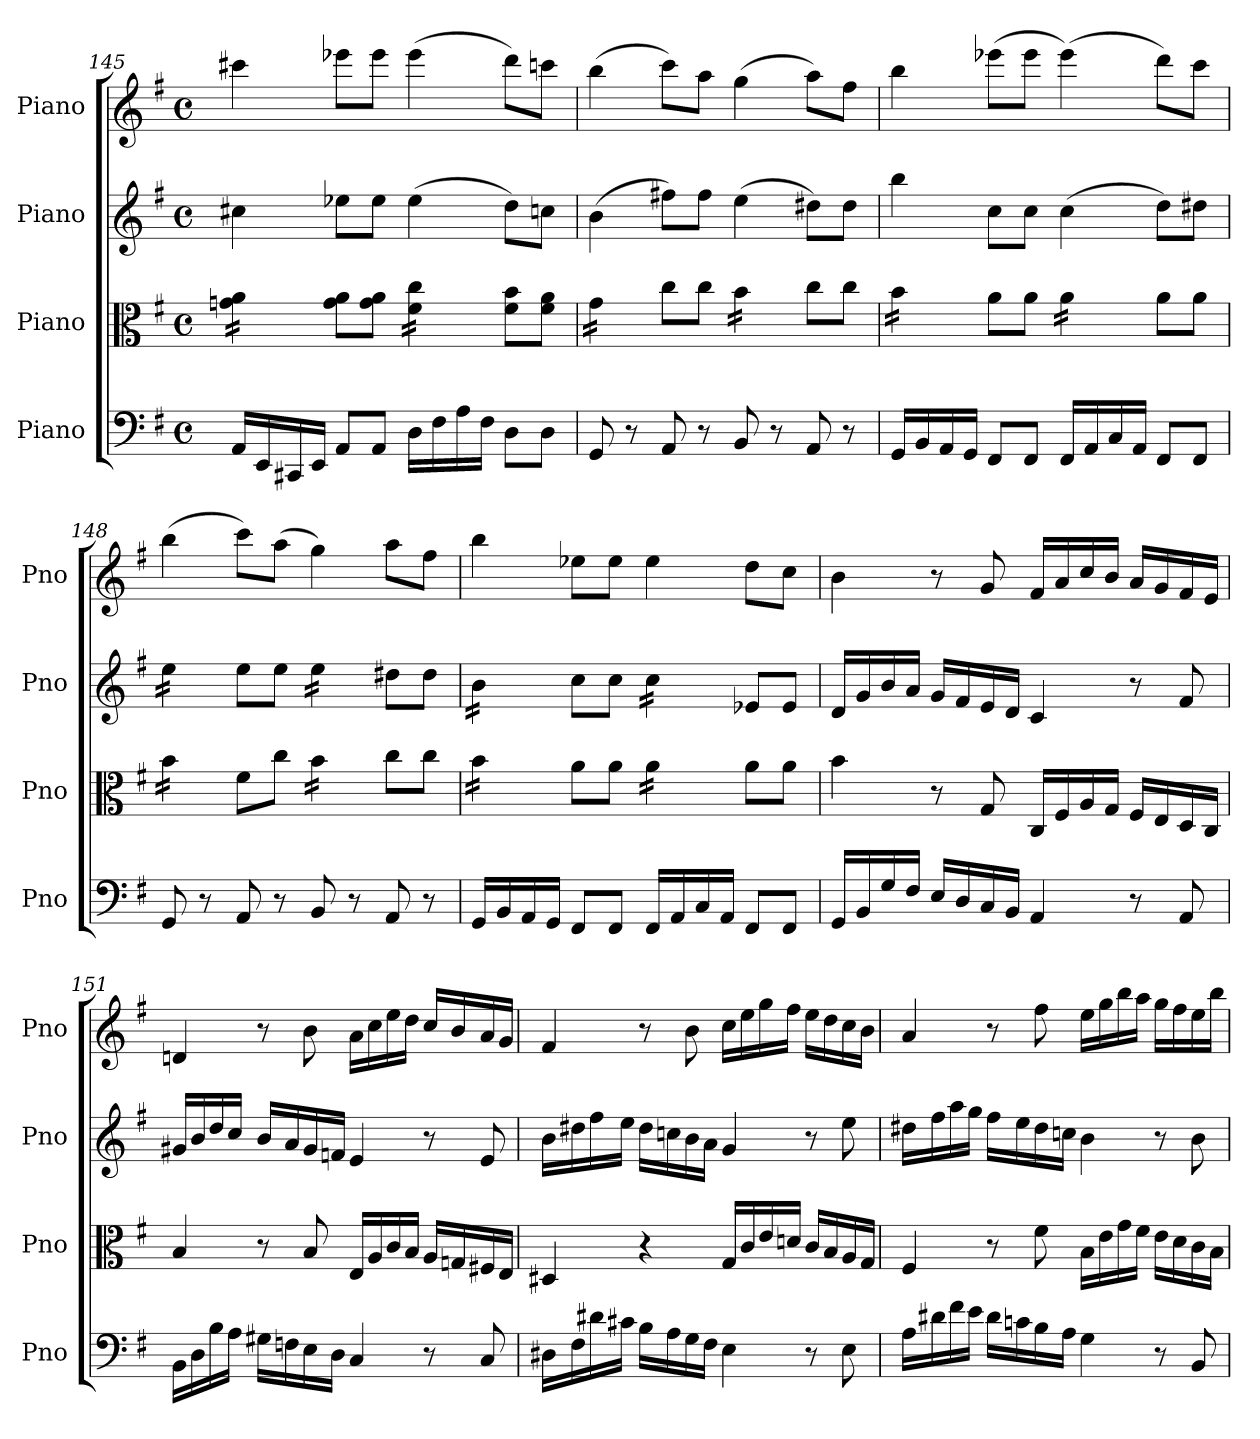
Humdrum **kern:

**kern	**kern	**kern	**kern
*part4	*part3	*part2	*part1
*staff4	*staff3	*staff2	*staff1
*I"Piano	*I"Piano	*I"Piano	*I"Piano
*I'Pno	*I'Pno	*I'Pno	*I'Pno
*clefF4	*clefC3	*clefG2	*clefG2
*k[f#]	*k[f#]	*k[f#]	*k[f#]
*M4/4	*M4/4	*M4/4	*M4/4
*met(c)	*met(c)	*met(c)	*met(c)
=145	=145	=145	=145
*	*tremolo	*	*
16AA/LL	16gn\ 16a\LL	4cc#X\	4ccc#X\
16EE/	16gn\ 16a\	.	.
16CC#X/	16gn\ 16a\	.	.
16EE/JJ	16gn\ 16a\JJ	.	.
*	*Xtremolo	*	*
8AA/L	8g\ 8a\L	8ee-X\L	8eee-X\L
8AA/J	8g\ 8a\J	8ee-\J	8eee-\J
*	*tremolo	*	*
16D\LL	16f#\ 16cc\LL	(4ee-\	(4eee-\
16F#\	16f#\ 16cc\	.	.
16A\	16f#\ 16cc\	.	.
16F#\JJ	16f#\ 16cc\JJ	.	.
*	*Xtremolo	*	*
8D\L	8f#\ 8b\L	8dd\L)	8ddd\L)
8D\J	8f#\ 8a\J	8ccn\J	8cccn\J
!!LO:LB:g=z
=146	=146	=146	=146
*	*tremolo	*	*
8GG/	16g\LL	(4b\	(4bb\
.	16g\	.	.
8r	16g\	.	.
.	16g\JJ	.	.
*	*Xtremolo	*	*
8AA/	8cc\L	8ff#X\L)	8ccc\L)
8r	8cc\J	8ff#\J	8aa\J
*	*tremolo	*	*
8BB/	16b\LL	(4ee\	(4gg\
.	16b\	.	.
8r	16b\	.	.
.	16b\JJ	.	.
*	*Xtremolo	*	*
8AA/	8cc\L	8dd#X\L)	8aa\L)
8r	8cc\J	8dd#\J	8ff#\J
=147	=147	=147	=147
*	*tremolo	*	*
16GG/LL	16b\LL	4bb\	4bb\
16BB/	16b\	.	.
16AA/	16b\	.	.
16GG/JJ	16b\JJ	.	.
*	*Xtremolo	*	*
8FF#/L	8a\L	8cc\L	(8eee-X\L
8FF#/J	8a\J	8cc\J	8eee-\J
*	*tremolo	*	*
16FF#/LL	16a\LL	(4cc\	(4eee-\)
16AA/	16a\	.	.
16C/	16a\	.	.
16AA/JJ	16a\JJ	.	.
*	*Xtremolo	*	*
8FF#/L	8a\L	8dd\L)	8ddd\L)
8FF#/J	8a\J	8dd#X\J	8ccc\J
=148	=148	=148	=148
*	*tremolo	*	*
*	*	*tremolo	*
8GG/	16b\LL	16ee\LL	(4bb\
.	16b\	16ee\	.
8r	16b\	16ee\	.
.	16b\JJ	16ee\JJ	.
*	*	*Xtremolo	*
*	*Xtremolo	*	*
8AA/	8f#\L	8ee\L	8ccc\L)
8r	8cc\J	8ee\J	(8aa\J
*	*tremolo	*	*
*	*	*tremolo	*
8BB/	16b\LL	16ee\LL	4gg\)
.	16b\	16ee\	.
8r	16b\	16ee\	.
.	16b\JJ	16ee\JJ	.
*	*	*Xtremolo	*
*	*Xtremolo	*	*
8AA/	8cc\L	8dd#X\L	8aa\L
8r	8cc\J	8dd#\J	8ff#\J
=149	=149	=149	=149
*	*tremolo	*	*
*	*	*tremolo	*
16GG/LL	16b\LL	16b\LL	4bb\
16BB/	16b\	16b\	.
16AA/	16b\	16b\	.
16GG/JJ	16b\JJ	16b\JJ	.
*	*	*Xtremolo	*
*	*Xtremolo	*	*
8FF#/L	8a\L	8cc\L	8ee-X\L
8FF#/J	8a\J	8cc\J	8ee-\J
*	*tremolo	*	*
*	*	*tremolo	*
16FF#/LL	16a\LL	16cc\LL	4ee-\
16AA/	16a\	16cc\	.
16C/	16a\	16cc\	.
16AA/JJ	16a\JJ	16cc\JJ	.
*	*	*Xtremolo	*
*	*Xtremolo	*	*
8FF#/L	8a\L	8e-X/L	8dd\L
8FF#/J	8a\J	8e-/J	8cc\J
=150	=150	=150	=150
16GG/LL	4b\	16d/LL	4b\
16BB/	.	16g/	.
16G/	.	16b/	.
16F#/JJ	.	16a/JJ	.
16E/LL	8r	16g/LL	8r
16D/	.	16f#/	.
16C/	8G/	16e/	8g/
16BB/JJ	.	16d/JJ	.
4AA/	16C/LL	4c/	16f#/LL
.	16F#/	.	16a/
.	16A/	.	16cc/
.	16G/JJ	.	16b/JJ
8r	16F#/LL	8r	16a/LL
.	16E/	.	16g/
8AA/	16D/	8f#/	16f#/
.	16C/JJ	.	16e/JJ
!!LO:LB:g=z
=151	=151	=151	=151
16BB\LL	4B/	16g#X/LL	4dn/
16D\	.	16b/	.
16B\	.	16dd/	.
16A\JJ	.	16cc/JJ	.
16G#X\LL	8r	16b/LL	8r
16Fn\	.	16a/	.
16E\	8B/	16g#/	8b\
16D\JJ	.	16fn/JJ	.
4C/	16E/LL	4e/	16a\LL
.	16A/	.	16cc\
.	16c/	.	16ee\
.	16B/JJ	.	16dd\JJ
8r	16A/LL	8r	16cc/LL
.	16Gn/	.	16b/
8C/	16F#X/	8e/	16a/
.	16E/JJ	.	16g/JJ
=152	=152	=152	=152
16D#X\LL	4D#X/	16b\LL	4f#/
16F#\	.	16dd#X\	.
16d#X\	.	16ff#\	.
16c#X\JJ	.	16ee\JJ	.
16B\LL	4r	16dd#\LL	8r
16A\	.	16ccn\	.
16G\	.	16b\	8b\
16F#\JJ	.	16a\JJ	.
4E\	16G/LL	4g/	16cc\LL
.	16c/	.	16ee\
.	16e/	.	16gg\
.	16dn/JJ	.	16ff#\JJ
8r	16c/LL	8r	16ee\LL
.	16B/	.	16dd\
8E\	16A/	8ee\	16cc\
.	16G/JJ	.	16b\JJ
=153	=153	=153	=153
16A\LL	4F#/	16dd#X\LL	4a/
16d#X\	.	16ff#\	.
16f#\	.	16aa\	.
16e\JJ	.	16gg\JJ	.
16d#\LL	8r	16ff#\LL	8r
16cn\	.	16ee\	.
16B\	8f#\	16dd#\	8ff#\
16A\JJ	.	16ccn\JJ	.
4G\	16B\LL	4b\	16ee\LL
.	16e\	.	16gg\
.	16g\	.	16bb\
.	16f#\JJ	.	16aa\JJ
8r	16e\LL	8r	16gg\LL
.	16d\	.	16ff#\
8BB/	16c\	8b\	16ee\
.	16B\JJ	.	16bb\JJ
=	=	=	=
*-	*-	*-	*-
